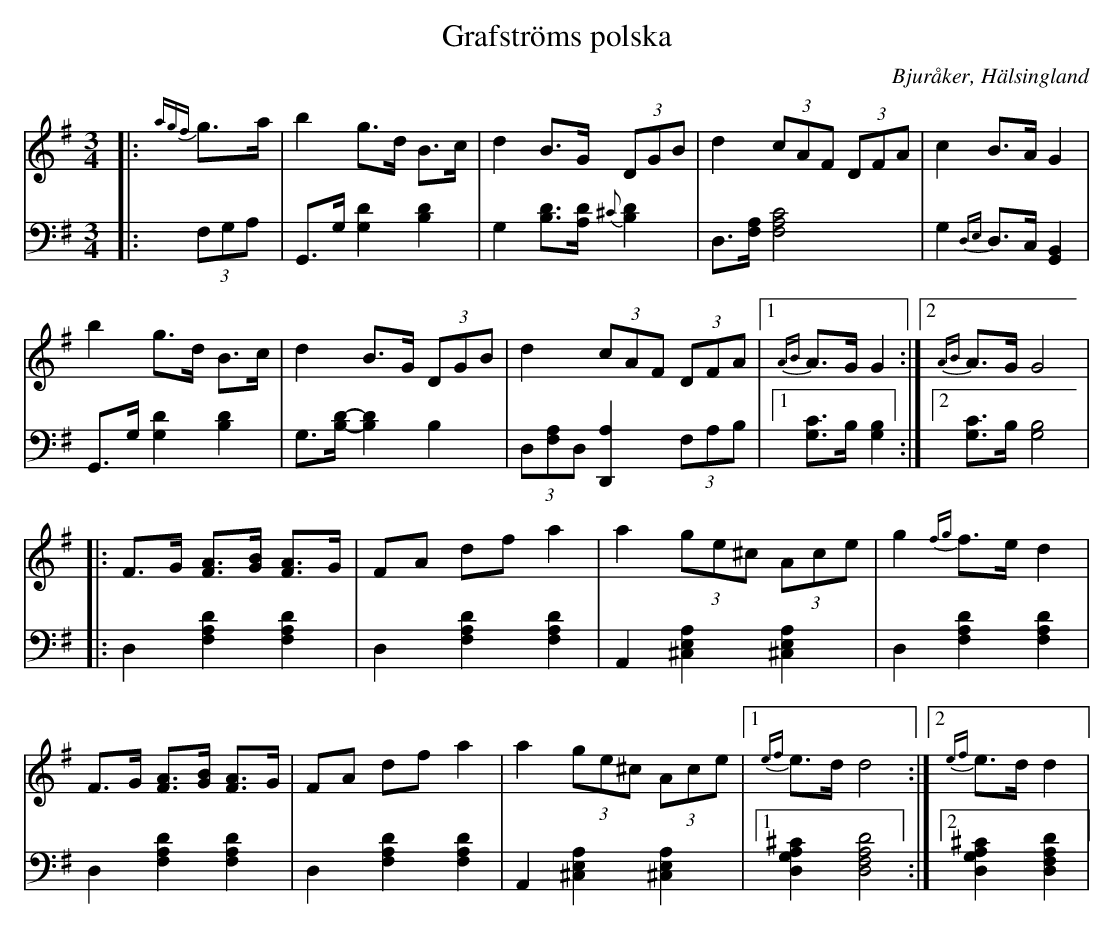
X:1
T: Grafströms polska
O: Bjuråker, Hälsingland
M: 3/4
L: 1/8
K: G
V:1
V:2
V: 1
|:{agf}g>a|b2 g>d B>c|d2 B>G (3DGB|d2 (3cAF (3DFA|c2 B>A G2|
b2 g>d B>c|d2 B>G (3DGB|d2 (3cAF (3DFA|1 {AB}A>G G2:|2 {AB}A>G G4|
|:F>G [FA]>[GB] [FA]>G |FA df a2 |a2 (3ge^c (3Ace |g2 {fg}f>e d2 |
F>G [FA]>[GB] [FA]>G |FA df a2 |a2 (3ge^c (3Ace |1 {ef}e>d d4:|2 {ef}e>d d2|
V:2 clef=bass
|:(3F,G,A, | G,,>G, [G,2D2] [B,2D2]|G,2 [B,D]>[A,D] {^C}[B,D]2|D,>[F,A,] [F,4A,4C4]| G,2 {D,E,}D,>C, [G,,2B,,2]|
 G,,>G, [G,2D2] [B,2D2]|G,>[B,D]-[B,2D2] B,2|(3D,[F,A,]D, [D,,2A,2] (3F,A,B,|1 [G,C]>B, [G,2B,2]:|2 [G,C]>B, [G,4B,4]|
|:D,2 [F,2A,2D2] [F,2A,2D2]|D,2 [F,2A,2D2] [F,2A,2D2]| A,,2 [^C,2E,2A,2] [^C,2E,2A,2]|D,2 [F,2A,2D2] [F,2A,2D2] |
D,2 [F,2A,2D2] [F,2A,2D2] | D,2 [F,2A,2D2] [F,2A,2D2] | A,,2 [^C,2E,2A,2] [^C,2E,2A,2]|1 [D,2G,2A,2^C2] [D,4F,4A,4D4]:|2 [D,2G,2A,2^C2] [D,2F,2A,2D2]|
